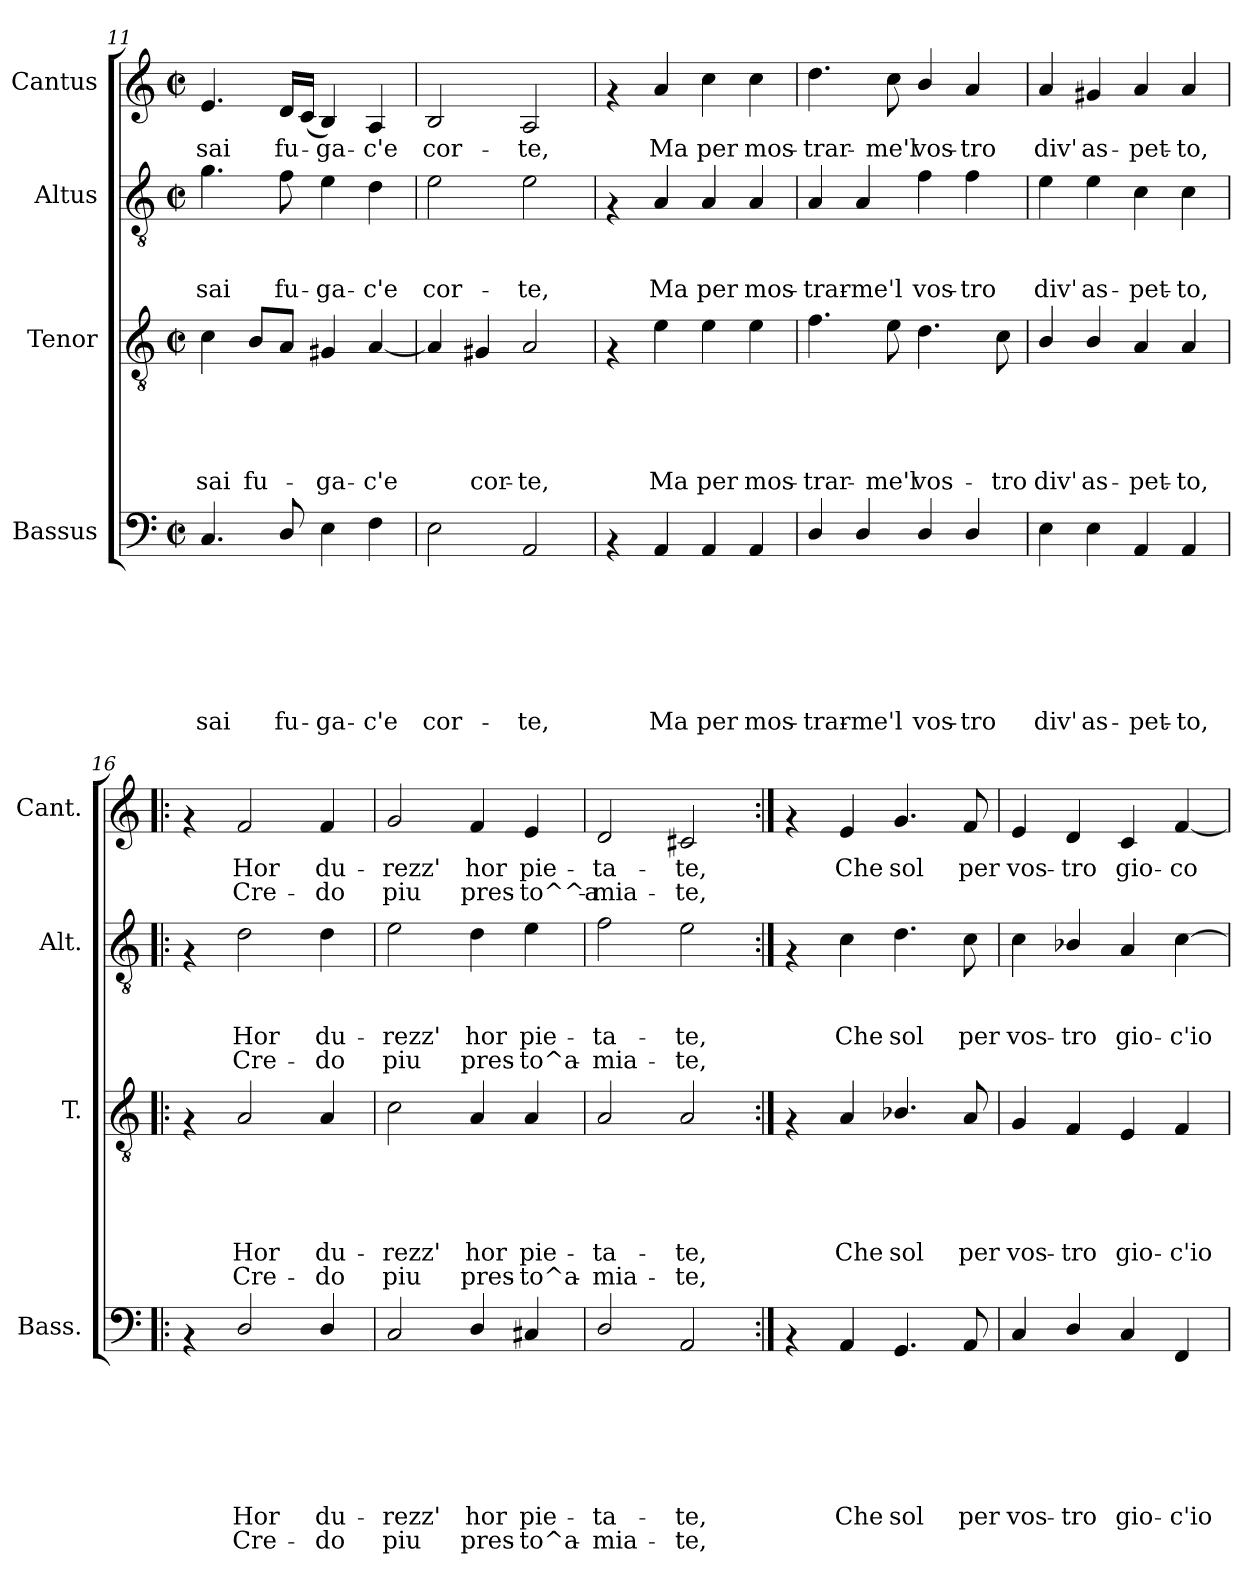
**kern	**text	**text	**text	**text	**text	**text	**text	**text	**kern	**text	**text	**text	**text	**text	**text	**kern	**text	**text	**text	**text	**kern	**text	**text
*part4	*part4	*part4	*part4	*part4	*part4	*part4	*part4	*part4	*part3	*part3	*part3	*part3	*part3	*part3	*part3	*part2	*part2	*part2	*part2	*part2	*part1	*part1	*part1
*staff4	*staff4	*staff4	*staff4	*staff4	*staff4	*staff4	*staff4	*staff4	*staff3	*staff3	*staff3	*staff3	*staff3	*staff3	*staff3	*staff2	*staff2	*staff2	*staff2	*staff2	*staff1	*staff1	*staff1
*I"Bassus	*	*	*	*	*	*	*	*	*I"Tenor	*	*	*	*	*	*	*I"Altus	*	*	*	*	*I"Cantus	*	*
*I'Bass.	*	*	*	*	*	*	*	*	*I'T.	*	*	*	*	*	*	*I'Alt.	*	*	*	*	*I'Cant.	*	*
*clefF4	*	*	*	*	*	*	*	*	*clefGv2	*	*	*	*	*	*	*clefGv2	*	*	*	*	*clefG2	*	*
*k[]	*	*	*	*	*	*	*	*	*k[]	*	*	*	*	*	*	*k[]	*	*	*	*	*k[]	*	*
*C:	*	*	*	*	*	*	*	*	*C:	*	*	*	*	*	*	*C:	*	*	*	*	*C:	*	*
*M2/2	*	*	*	*	*	*	*	*	*M2/2	*	*	*	*	*	*	*M2/2	*	*	*	*	*M2/2	*	*
*met(c|)	*	*	*	*	*	*	*	*	*met(c|)	*	*	*	*	*	*	*met(c|)	*	*	*	*	*met(c|)	*	*
=11	=11	=11	=11	=11	=11	=11	=11	=11	=11	=11	=11	=11	=11	=11	=11	=11	=11	=11	=11	=11	=11	=11	=11
!	!	!	!	!	!	!	!LO:LY:b	!	!	!	!	!	!	!LO:LY:b	!	!	!	!	!LO:LY:b	!	!	!LO:LY:b	!
4.C/	.	.	.	.	.	.	-sai	.	4c\	.	.	.	.	-sai	.	4.g\	.	.	-sai	.	4.e/	-sai	.
!	!	!	!	!	!	!	!	!	!	!	!	!	!	!LO:LY:b	!	!	!	!	!	!	!	!	!
.	.	.	.	.	.	.	.	.	8B/L	.	.	.	.	fu-	.	.	.	.	.	.	.	.	.
!	!	!	!	!	!	!	!LO:LY:b	!	!	!	!	!	!	!	!	!	!	!	!LO:LY:b	!	!	!LO:LY:b	!
8D/	.	.	.	.	.	.	fu-	.	8A/J	.	.	.	.	.	.	8f\	.	.	fu-	.	16d/LL	fu-	.
.	.	.	.	.	.	.	.	.	.	.	.	.	.	.	.	.	.	.	.	.	(<16c/JJ	.	.
!	!	!	!	!	!	!	!LO:LY:b	!	!	!	!	!	!	!LO:LY:b	!	!	!	!	!LO:LY:b	!	!	!LO:LY:b	!
4E\	.	.	.	.	.	.	-ga-	.	4G#X/	.	.	.	.	-ga-	.	4e\	.	.	-ga-	.	4B/)	-ga-	.
!	!	!	!	!	!	!	!LO:LY:b	!	!	!	!	!	!	!LO:LY:b	!	!	!	!	!LO:LY:b	!	!	!LO:LY:b	!
4F\	.	.	.	.	.	.	-c'e	.	[<4A/	.	.	.	.	-c'e	.	4d\	.	.	-c'e	.	4A/	-c'e	.
=12	=12	=12	=12	=12	=12	=12	=12	=12	=12	=12	=12	=12	=12	=12	=12	=12	=12	=12	=12	=12	=12	=12	=12
!	!	!	!	!	!	!	!LO:LY:b	!	!	!	!	!	!	!	!	!	!	!	!LO:LY:b	!	!	!LO:LY:b	!
2E\	.	.	.	.	.	.	cor-	.	4A/]	.	.	.	.	.	.	2e\	.	.	cor-	.	2B/	cor-	.
!	!	!	!	!	!	!	!	!	!	!	!	!	!	!LO:LY:b	!	!	!	!	!	!	!	!	!
.	.	.	.	.	.	.	.	.	4G#X/	.	.	.	.	cor-	.	.	.	.	.	.	.	.	.
!	!	!	!	!	!	!	!LO:LY:b	!	!	!	!	!	!	!LO:LY:b	!	!	!	!	!LO:LY:b	!	!	!LO:LY:b	!
2AA/	.	.	.	.	.	.	-te,	.	2A/	.	.	.	.	-te,	.	2e\	.	.	-te,	.	2A/	-te,	.
!!LO:PB:g=z
=13	=13	=13	=13	=13	=13	=13	=13	=13	=13	=13	=13	=13	=13	=13	=13	=13	=13	=13	=13	=13	=13	=13	=13
4rAA	.	.	.	.	.	.	.	.	4rF	.	.	.	.	.	.	4rF	.	.	.	.	4rf	.	.
!	!	!	!	!	!	!	!LO:LY:b	!	!	!	!	!	!	!LO:LY:b	!	!	!	!	!LO:LY:b	!	!	!LO:LY:b	!
4AA/	.	.	.	.	.	.	Ma	.	4e\	.	.	.	.	Ma	.	4A/	.	.	Ma	.	4a/	Ma	.
!	!	!	!	!	!	!	!LO:LY:b	!	!	!	!	!	!	!LO:LY:b	!	!	!	!	!LO:LY:b	!	!	!LO:LY:b	!
4AA/	.	.	.	.	.	.	per	.	4e\	.	.	.	.	per	.	4A/	.	.	per	.	4cc\	per	.
!	!	!	!	!	!	!	!LO:LY:b	!	!	!	!	!	!	!LO:LY:b	!	!	!	!	!LO:LY:b	!	!	!LO:LY:b	!
4AA/	.	.	.	.	.	.	mos-	.	4e\	.	.	.	.	mos-	.	4A/	.	.	mos-	.	4cc\	mos-	.
=14	=14	=14	=14	=14	=14	=14	=14	=14	=14	=14	=14	=14	=14	=14	=14	=14	=14	=14	=14	=14	=14	=14	=14
!	!	!	!	!	!	!	!LO:LY:b	!	!	!	!	!	!	!LO:LY:b	!	!	!	!	!LO:LY:b	!	!	!LO:LY:b	!
4D/	.	.	.	.	.	.	-trar-	.	4.f\	.	.	.	.	-trar-	.	4A/	.	.	-trar-	.	4.dd\	-trar-	.
!	!	!	!	!	!	!	!LO:LY:b	!	!	!	!	!	!	!	!	!	!	!	!LO:LY:b	!	!	!	!
4D/	.	.	.	.	.	.	-me'l	.	.	.	.	.	.	.	.	4A/	.	.	-me'l	.	.	.	.
!	!	!	!	!	!	!	!	!	!	!	!	!	!	!LO:LY:b	!	!	!	!	!	!	!	!LO:LY:b	!
.	.	.	.	.	.	.	.	.	8e\	.	.	.	.	-me'l	.	.	.	.	.	.	8cc\	-me'l	.
!	!	!	!	!	!	!	!LO:LY:b	!	!	!	!	!	!	!LO:LY:b	!	!	!	!	!LO:LY:b	!	!	!LO:LY:b	!
4D/	.	.	.	.	.	.	vos-	.	4.d\	.	.	.	.	vos-	.	4f\	.	.	vos-	.	4b/	vos-	.
!	!	!	!	!	!	!	!LO:LY:b	!	!	!	!	!	!	!	!	!	!	!	!LO:LY:b	!	!	!LO:LY:b	!
4D/	.	.	.	.	.	.	-tro	.	.	.	.	.	.	.	.	4f\	.	.	-tro	.	4a/	-tro	.
!	!	!	!	!	!	!	!	!	!	!	!	!	!	!LO:LY:b	!	!	!	!	!	!	!	!	!
.	.	.	.	.	.	.	.	.	8c\	.	.	.	.	-tro	.	.	.	.	.	.	.	.	.
=15	=15	=15	=15	=15	=15	=15	=15	=15	=15	=15	=15	=15	=15	=15	=15	=15	=15	=15	=15	=15	=15	=15	=15
!	!	!	!	!	!	!	!LO:LY:b	!	!	!	!	!	!	!LO:LY:b	!	!	!	!	!LO:LY:b	!	!	!LO:LY:b	!
4E\	.	.	.	.	.	.	div'	.	4B/	.	.	.	.	div'	.	4e\	.	.	div'	.	4a/	div'	.
!	!	!	!	!	!	!	!LO:LY:b	!	!	!	!	!	!	!LO:LY:b	!	!	!	!	!LO:LY:b	!	!	!LO:LY:b	!
4E\	.	.	.	.	.	.	as-	.	4B/	.	.	.	.	as-	.	4e\	.	.	as-	.	4g#X/	as-	.
!	!	!	!	!	!	!	!LO:LY:b	!	!	!	!	!	!	!LO:LY:b	!	!	!	!	!LO:LY:b	!	!	!LO:LY:b	!
4AA/	.	.	.	.	.	.	-pet-	.	4A/	.	.	.	.	-pet-	.	4c\	.	.	-pet-	.	4a/	-pet-	.
!	!	!	!	!	!	!	!LO:LY:b	!	!	!	!	!	!	!LO:LY:b	!	!	!	!	!LO:LY:b	!	!	!LO:LY:b	!
4AA/	.	.	.	.	.	.	-to,	.	4A/	.	.	.	.	-to,	.	4c\	.	.	-to,	.	4a/	-to,	.
=16!|:	=16!|:	=16!|:	=16!|:	=16!|:	=16!|:	=16!|:	=16!|:	=16!|:	=16!|:	=16!|:	=16!|:	=16!|:	=16!|:	=16!|:	=16!|:	=16!|:	=16!|:	=16!|:	=16!|:	=16!|:	=16!|:	=16!|:	=16!|:
4rAA	.	.	.	.	.	.	.	.	4rF	.	.	.	.	.	.	4rF	.	.	.	.	4rf	.	.
!	!	!	!	!	!	!	!LO:LY:b	!LO:LY:b	!	!	!	!	!	!LO:LY:b	!LO:LY:b	!	!	!	!LO:LY:b	!LO:LY:b	!	!LO:LY:b	!LO:LY:b
2D/	.	.	.	.	.	.	Hor	Cre-	2A/	.	.	.	.	Hor	Cre-	2d\	.	.	Hor	Cre-	2f/	Hor	Cre-
!	!	!	!	!	!	!	!LO:LY:b	!LO:LY:b	!	!	!	!	!	!LO:LY:b	!LO:LY:b	!	!	!	!LO:LY:b	!LO:LY:b	!	!LO:LY:b	!LO:LY:b
4D/	.	.	.	.	.	.	du-	-do	4A/	.	.	.	.	du-	-do	4d\	.	.	du-	-do	4f/	du-	-do
=17	=17	=17	=17	=17	=17	=17	=17	=17	=17	=17	=17	=17	=17	=17	=17	=17	=17	=17	=17	=17	=17	=17	=17
!	!	!	!	!	!	!	!LO:LY:b	!LO:LY:b	!	!	!	!	!	!LO:LY:b	!LO:LY:b	!	!	!	!LO:LY:b	!LO:LY:b	!	!LO:LY:b	!LO:LY:b
2C/	.	.	.	.	.	.	-rezz'	piu	2c\	.	.	.	.	-rezz'	piu	2e\	.	.	-rezz'	piu	2g/	-rezz'	piu
!	!	!	!	!	!	!	!LO:LY:b	!LO:LY:b	!	!	!	!	!	!LO:LY:b	!LO:LY:b	!	!	!	!LO:LY:b	!LO:LY:b	!	!LO:LY:b	!LO:LY:b
4D/	.	.	.	.	.	.	hor	pres-	4A/	.	.	.	.	hor	pres-	4d\	.	.	hor	pres-	4f/	hor	pres-
!	!	!	!	!	!	!	!LO:LY:b	!LO:LY:b	!	!	!	!	!	!LO:LY:b	!LO:LY:b	!	!	!	!LO:LY:b	!LO:LY:b	!	!LO:LY:b	!LO:LY:b
4C#X/	.	.	.	.	.	.	pie-	-to^a-	4A/	.	.	.	.	pie-	-to^a-	4e\	.	.	pie-	-to^a-	4e/	pie-	-to^^a-
=18	=18	=18	=18	=18	=18	=18	=18	=18	=18	=18	=18	=18	=18	=18	=18	=18	=18	=18	=18	=18	=18	=18	=18
!	!	!	!	!	!	!	!LO:LY:b	!LO:LY:b	!	!	!	!	!	!LO:LY:b	!LO:LY:b	!	!	!	!LO:LY:b	!LO:LY:b	!	!LO:LY:b	!LO:LY:b
2D/	.	.	.	.	.	.	-ta-	-mia-	2A/	.	.	.	.	-ta-	-mia-	2f\	.	.	-ta-	-mia-	2d/	-ta-	-mia-
!	!	!	!	!	!	!	!LO:LY:b	!LO:LY:b	!	!	!	!	!	!LO:LY:b	!LO:LY:b	!	!	!	!LO:LY:b	!LO:LY:b	!	!LO:LY:b	!LO:LY:b
2AA/	.	.	.	.	.	.	-te,	-te,	2A/	.	.	.	.	-te,	-te,	2e\	.	.	-te,	-te,	2c#X/	-te,	-te,
!!LO:PB:g=z
=19:|!	=19:|!	=19:|!	=19:|!	=19:|!	=19:|!	=19:|!	=19:|!	=19:|!	=19:|!	=19:|!	=19:|!	=19:|!	=19:|!	=19:|!	=19:|!	=19:|!	=19:|!	=19:|!	=19:|!	=19:|!	=19:|!	=19:|!	=19:|!
4rAA	.	.	.	.	.	.	.	.	4rF	.	.	.	.	.	.	4rF	.	.	.	.	4rf	.	.
!	!	!	!	!	!	!	!LO:LY:b	!	!	!	!	!	!	!LO:LY:b	!	!	!	!	!LO:LY:b	!	!	!LO:LY:b	!
4AA/	.	.	.	.	.	.	Che	.	4A/	.	.	.	.	Che	.	4c\	.	.	Che	.	4e/	Che	.
!	!	!	!	!	!	!	!LO:LY:b	!	!	!	!	!	!	!LO:LY:b	!	!	!	!	!LO:LY:b	!	!	!LO:LY:b	!
4.GG/	.	.	.	.	.	.	sol	.	4.B-X/	.	.	.	.	sol	.	4.d\	.	.	sol	.	4.g/	sol	.
!	!	!	!	!	!	!	!LO:LY:b	!	!	!	!	!	!	!LO:LY:b	!	!	!	!	!LO:LY:b	!	!	!LO:LY:b	!
8AA/	.	.	.	.	.	.	per	.	8A/	.	.	.	.	per	.	8c\	.	.	per	.	8f/	per	.
=20	=20	=20	=20	=20	=20	=20	=20	=20	=20	=20	=20	=20	=20	=20	=20	=20	=20	=20	=20	=20	=20	=20	=20
!	!	!	!	!	!	!	!LO:LY:b	!	!	!	!	!	!	!LO:LY:b	!	!	!	!	!LO:LY:b	!	!	!LO:LY:b	!
4C/	.	.	.	.	.	.	vos-	.	4G/	.	.	.	.	vos-	.	4c\	.	.	vos-	.	4e/	vos-	.
!	!	!	!	!	!	!	!LO:LY:b	!	!	!	!	!	!	!LO:LY:b	!	!	!	!	!LO:LY:b	!	!	!LO:LY:b	!
4D/	.	.	.	.	.	.	-tro	.	4F/	.	.	.	.	-tro	.	4B-X/	.	.	-tro	.	4d/	-tro	.
!	!	!	!	!	!	!	!LO:LY:b	!	!	!	!	!	!	!LO:LY:b	!	!	!	!	!LO:LY:b	!	!	!LO:LY:b	!
4C/	.	.	.	.	.	.	gio-	.	4E/	.	.	.	.	gio-	.	4A/	.	.	gio-	.	4c/	gio-	.
!	!	!	!	!	!	!	!LO:LY:b	!	!	!	!	!	!	!LO:LY:b	!	!	!	!	!LO:LY:b	!	!	!LO:LY:b	!
4FF/	.	.	.	.	.	.	-c'io	.	4F/	.	.	.	.	-c'io	.	[>4c\	.	.	-c'io	.	[<4f/	-co	.
=	=	=	=	=	=	=	=	=	=	=	=	=	=	=	=	=	=	=	=	=	=	=	=
*-	*-	*-	*-	*-	*-	*-	*-	*-	*-	*-	*-	*-	*-	*-	*-	*-	*-	*-	*-	*-	*-	*-	*-
